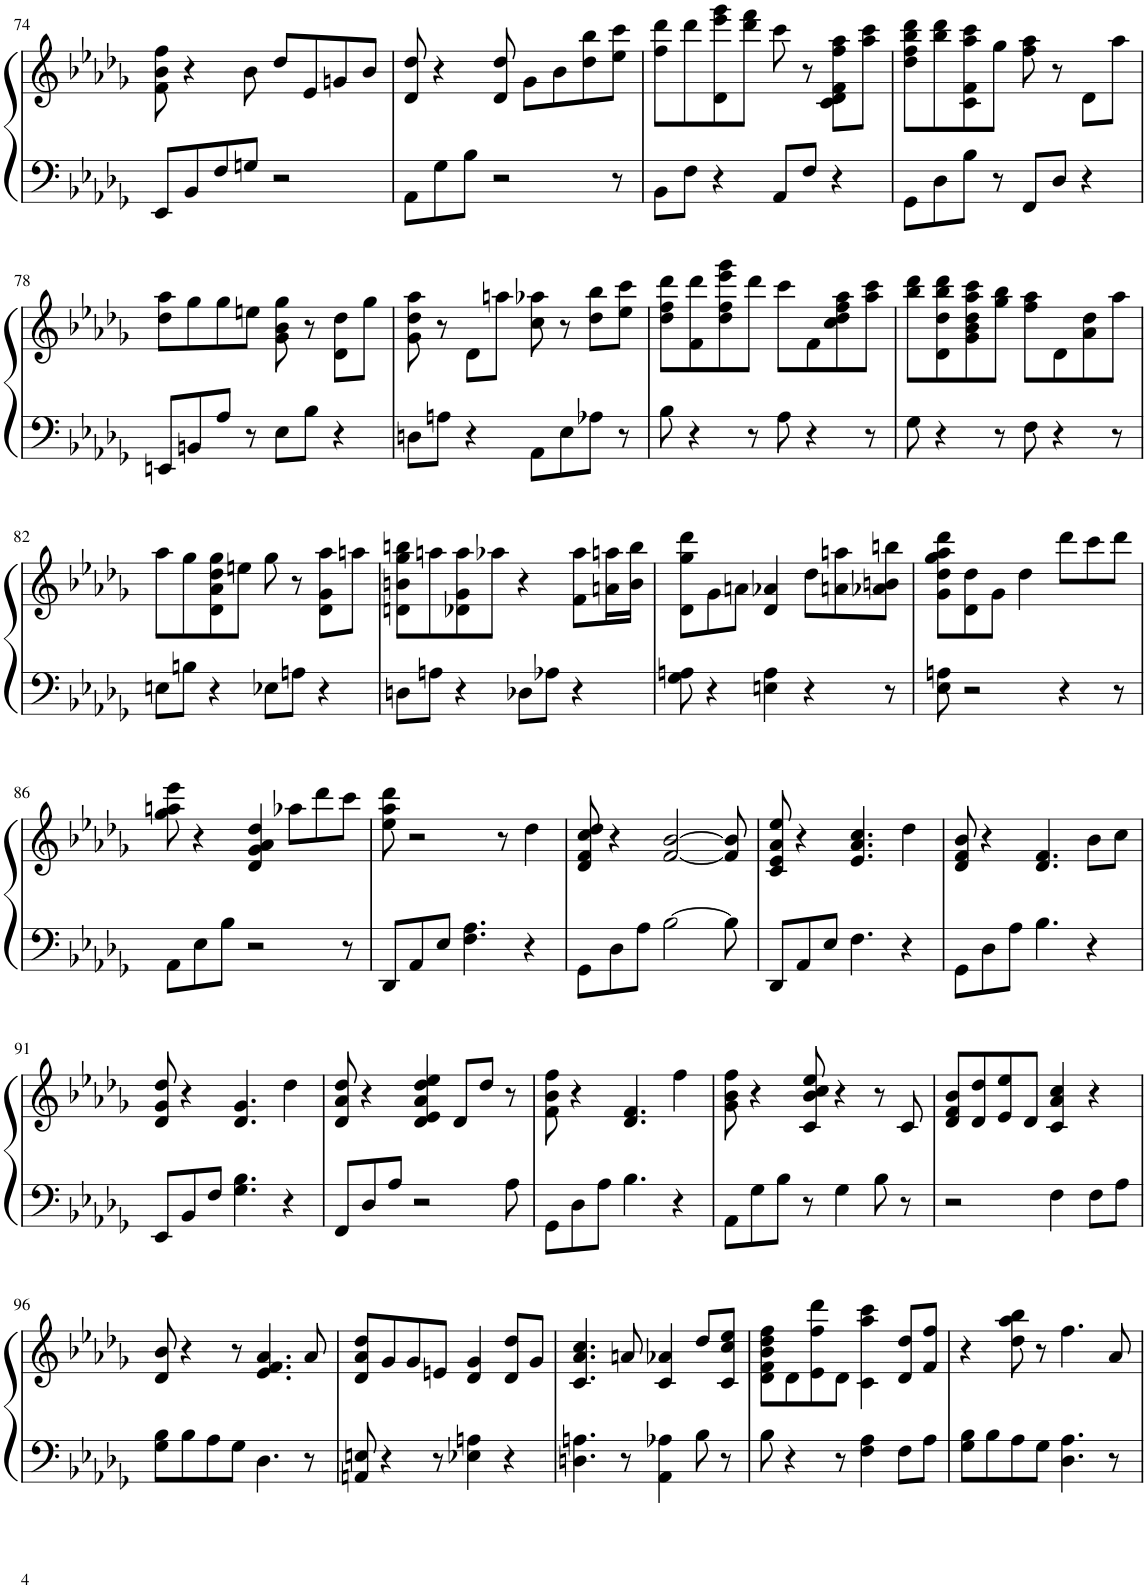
**kern	**kern
*part1	*part1
*staff2	*staff1
*I"Piano	*
*I'Pno	*
!!LO:PB:g=z
*clefF4	*clefG2
*k[b-e-a-d-g-]	*k[b-e-a-d-g-]
*D-:	*D-:
*M4/4	*M4/4
=74	=74
8EE-/L	8f\ 8b-\ 8ff\
8BB-/	4r
8F/	.
8Gn/J	8b-\
2r	8dd-/L
.	8e-/
.	8gn/
.	8b-/J
=75	=75
8AA-\L	8d-/ 8dd-/
8G-\	4r
8B-\J	.
2r	8d-/ 8dd-/
.	8g-\L
.	8b-\
.	8dd-\ 8bb-\
8r	8ee-\ 8ccc\J
=76	=76
8BB-\L	8ff\ 8ddd-\L
8F\J	8ddd-\
4r	8d-\ 8eee-\ 8ggg-\
.	8ddd-\ 8fff\J
8AA-/L	8ccc\
8F/J	8r
4r	8c\ 8d-\ 8f\ 8ff\ 8aa-\L
.	8aa-\ 8ccc\J
=77	=77
8GG-\L	8dd-\ 8ff\ 8bb-\ 8ddd-\L
8D-\	8bb-\ 8ddd-\
8B-\J	8c\ 8f\ 8aa-\ 8ccc\
8r	8gg-\J
8FF/L	8ff\ 8aa-\
8D-/J	8r
4r	8d-\L
.	8aa-\J
!!LO:LB:g=z
=78	=78
8EEn/L	8dd-\ 8aa-\L
8BBn/	8gg-\
8A-/J	8gg-\
8r	8een\J
8E-\L	8g-\ 8b-\ 8gg-\
8B-\J	8r
4r	8d-\ 8dd-\L
.	8gg-\J
=79	=79
8Dn\L	8g-\ 8dd-\ 8aa-\
8An\J	8r
4r	8d-\L
.	8aan\J
8AA-\L	8cc\ 8aa-X\
8E-\	8r
8A-X\J	8dd-\ 8bb-\L
8r	8ee-\ 8ccc\J
=80	=80
8B-\	8dd-\ 8ff\ 8ddd-\L
4r	8f\ 8ddd-\
.	8dd-\ 8ff\ 8eee-\ 8ggg-\
8r	8ddd-\J
8A-\	8ccc\L
4r	8f\
.	8cc\ 8dd-\ 8ff\ 8aa-\
8r	8aa-\ 8ccc\J
=81	=81
8G-\	8bb-\ 8ddd-\L
4r	8d-\ 8dd-\ 8bb-\ 8ddd-\
.	8g-\ 8b-\ 8dd-\ 8aa-\ 8ccc\
8r	8gg-\ 8bb-\J
8F\	8ff\ 8aa-\L
4r	8d-\
.	8a-\ 8dd-\
8r	8aa-\J
!!LO:LB:g=z
=82	=82
8En\L	8aa-\L
8Bn\J	8gg-\
4r	8d-\ 8a-\ 8dd-\ 8gg-\
.	8een\J
8E-X\L	8gg-\
8An\J	8r
4r	8d-\ 8g-\ 8aa-\L
.	8aan\J
=83	=83
8Dn\L	8dn\ 8bn\ 8gg-\ 8bbn\L
8An\J	8aan\
4r	8d-X\ 8g-\ 8aa\
.	8aa-X\J
8D-X\L	4r
8A-X\J	.
4r	8f\ 8aa-\L
.	16an\ 16aan\L
.	16b\ 16bb\JJ
=84	=84
8G-\ 8An\	8d-\ 8gg-\ 8ddd-\L
4r	8g-\
.	8an\J
4En\ 4A\	4d-/ 4a-X/
4r	8dd-\L
.	8an\ 8aan\
8r	8a-X\ 8bn\ 8bbn\J
=85	=85
8E-\ 8An\	8g-\ 8dd-\ 8gg-\ 8aa-\ 8ddd-\L
2r	8d-\ 8dd-\
.	8g-\J
.	4dd-\
4r	8ddd-\L
.	8ccc\
8r	8ddd-\J
!!LO:LB:g=z
=86	=86
8AA-\L	8gg-\ 8aan\ 8eee-\
8E-\	4r
8B-\J	.
2r	4d-/ 4g-/ 4a-/ 4dd-/
.	8aa-X\L
.	8ddd-\
8r	8ccc\J
=87	=87
8DD-/L	8ee-\ 8aa-\ 8ddd-\
8AA-/	2r
8E-/J	.
4.F\ 4.A-\	.
.	8r
4r	4dd-\
=88	=88
8GG-\L	8d-/ 8f/ 8cc/ 8dd-/
8D-\	4r
8A-\J	.
[2B-\	[2f/ [2b-/
8B-\]	8f/] 8b-/]
=89	=89
8DD-/L	8c/ 8e-/ 8a-/ 8ee-/
8AA-/	4r
8E-/J	.
4.F\	4.e-/ 4.a-/ 4.cc/
4r	4dd-\
=90	=90
8GG-\L	8d-/ 8f/ 8b-/
8D-\	4r
8A-\J	.
4.B-\	4.d-/ 4.f/
4r	8b-\L
.	8cc\J
!!LO:LB:g=z
=91	=91
8EE-/L	8d-/ 8g-/ 8dd-/
8BB-/	4r
8F/J	.
4.G-\ 4.B-\	4.d-/ 4.g-/
4r	4dd-\
=92	=92
8FF/L	8d-/ 8a-/ 8dd-/
8D-/	4r
8A-/J	.
2r	4d-/ 4e-/ 4a-/ 4dd-/ 4ee-/
.	8d-/L
.	8dd-/J
8A-\	8r
=93	=93
8GG-\L	8f\ 8b-\ 8ff\
8D-\	4r
8A-\J	.
4.B-\	4.d-/ 4.f/
4r	4ff\
=94	=94
8AA-\L	8g-\ 8b-\ 8ff\
8G-\	4r
8B-\J	.
8r	8c/ 8b-/ 8cc/ 8ee-/
4G-\	4r
8B-\	8r
8r	8c/
=95	=95
2r	8d-/ 8f/ 8b-/L
.	8d-/ 8dd-/
.	8e-/ 8ee-/
.	8d-/J
4F\	4c/ 4a-/ 4cc/
8F\L	4r
8A-\J	.
!!LO:LB:g=z
=96	=96
8G-\ 8B-\L	8d-/ 8b-/
8B-\	4r
8A-\	.
8G-\J	8r
4.D-\	4.e-/ 4.f/ 4.a-/
8r	8a-/
=97	=97
8AAn/ 8En/	8d-/ 8a-/ 8dd-/L
4r	8g-/
.	8g-/
8r	8en/J
4E-X\ 4An\	4d-/ 4g-/
4r	8d-/ 8dd-/L
.	8g-/J
=98	=98
4.Dn\ 4.An\	4.c/ 4.a-/ 4.cc/
8r	8an/
4AA-\ 4A-X\	4c/ 4a-X/
8B-\	8dd-/L
8r	8c/ 8cc/ 8ee-/J
=99	=99
8B-\	8d-\ 8f\ 8b-\ 8dd-\ 8ff\L
4r	8d-\
.	8e-\ 8ff\ 8ddd-\
8r	8d-\J
4F\ 4A-\	4c\ 4aa-\ 4ccc\
8F\L	8d-/ 8dd-/L
8A-\J	8f/ 8ff/J
=100	=100
8G-\ 8B-\L	4r
8B-\	.
8A-\	8dd-\ 8aa-\ 8bb-\
8G-\J	8r
4.D-\ 4.A-\	4.ff\
8r	8a-/
=	=
*-	*-
